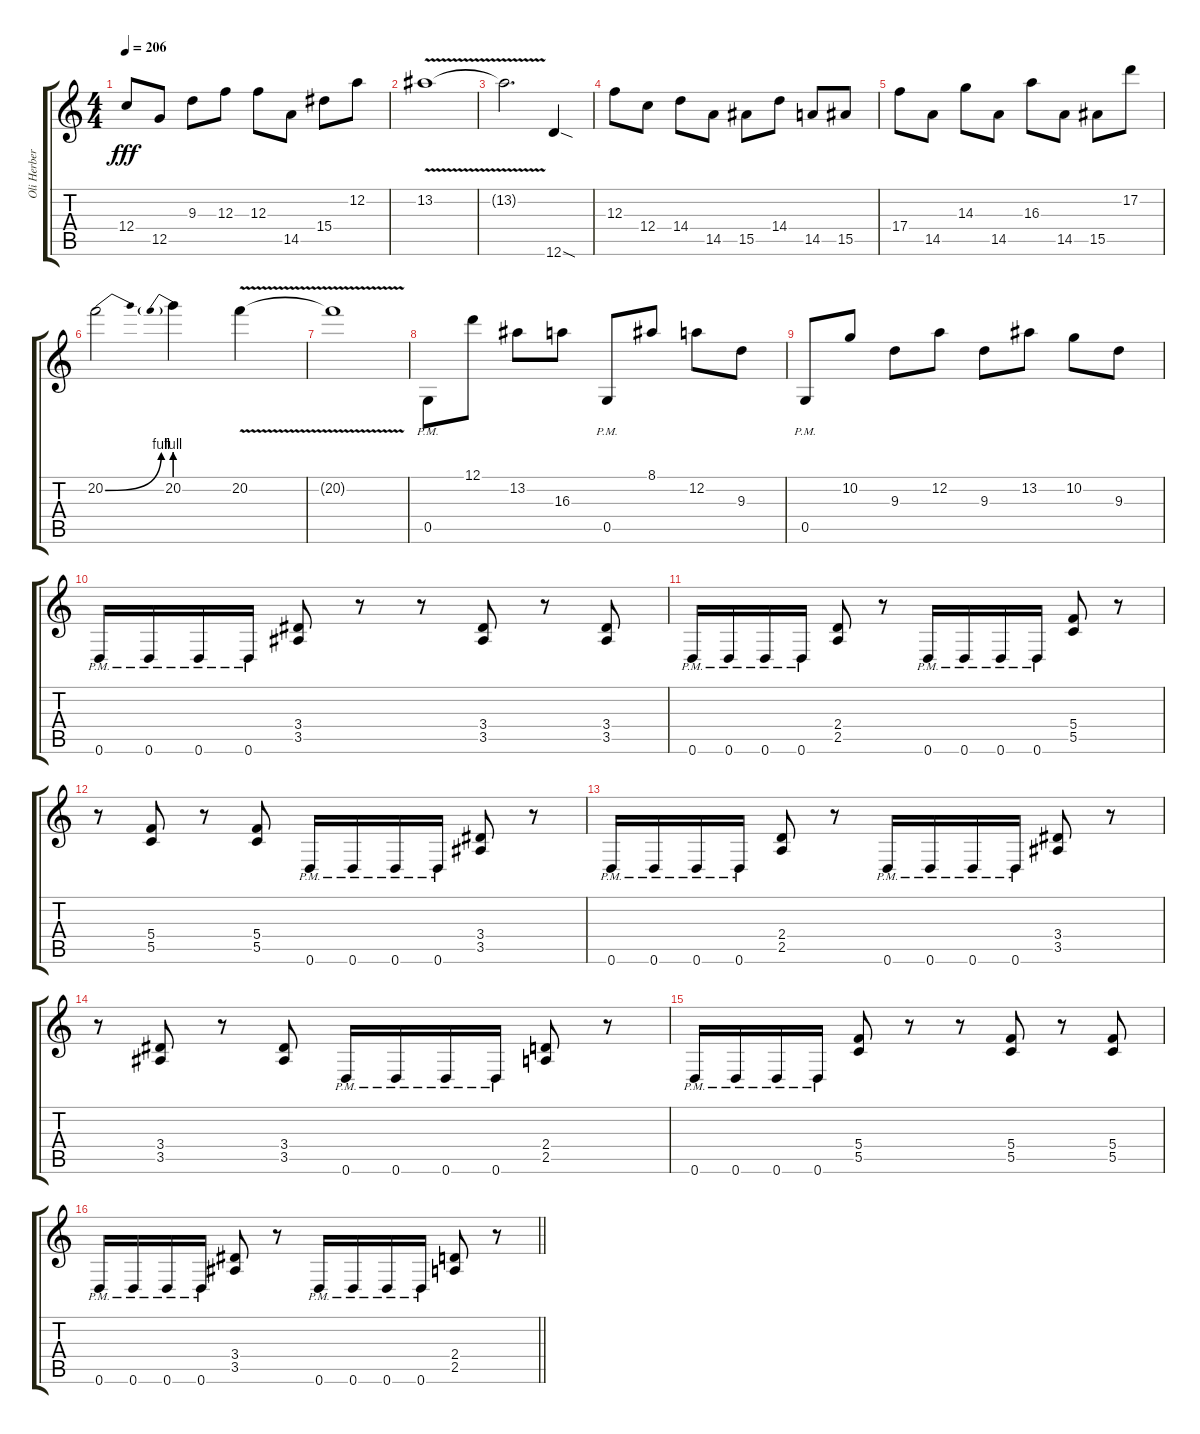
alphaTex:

\track ("Oli Herbert" "Oli Herber") {instrument overdrivenguitar}
\staff {score tabs}
\tuning (D4 A3 F3 C3 G2 D2) {hide}
\ts (4 4)
\tempo 206
\clef g2
\ks c
12.4.8{dy fff} 12.5.8 9.3.8 12.3.8 12.3.8 14.5.8 15.4.8 12.2.8 |
13.2{v}.1 |
13.2{t}.2{d} 12.6{sod}.4 |
12.3.8 12.4.8 14.4.8 14.5.8 15.5.8 14.4.8 14.5.8 15.5.8 |
17.4.8 14.5.8 14.3.8 14.5.8 16.3.8 14.5.8 15.5.8 17.2.8 |
20.2{be (bend 0 0 60 4)}.2 20.2{be (prebend 0 4 60 4)}.4 20.2{v}.4 |
20.2{v t}.1 |
0.5{pm}.8{volume 12 balance 0} 12.1.8 13.2.8 16.3.8 0.5{pm}.8 8.1.8 12.2.8 9.3.8 |
0.5{pm}.8 10.2.8 9.3.8 12.2.8 9.3.8 13.2.8 10.2.8 9.3.8 |
0.6{pm}.16 0.6{pm}.16 0.6{pm}.16 0.6{pm}.16 (3.4 3.5).8 r.8 r.8 (3.4 3.5).8 r.8 (3.4 3.5).8 |
0.6{pm}.16 0.6{pm}.16 0.6{pm}.16 0.6{pm}.16 (2.4 2.5).8 r.8 0.6{pm}.16 0.6{pm}.16 0.6{pm}.16 0.6{pm}.16 (5.4 5.5).8 r.8 |
r.8 (5.4 5.5).8 r.8 (5.4 5.5).8 0.6{pm}.16 0.6{pm}.16 0.6{pm}.16 0.6{pm}.16 (3.4 3.5).8 r.8 |
0.6{pm}.16 0.6{pm}.16 0.6{pm}.16 0.6{pm}.16 (2.4 2.5).8 r.8 0.6{pm}.16 0.6{pm}.16 0.6{pm}.16 0.6{pm}.16 (3.4 3.5).8 r.8 |
r.8 (3.4 3.5).8 r.8 (3.4 3.5).8 0.6{pm}.16 0.6{pm}.16 0.6{pm}.16 0.6{pm}.16 (2.4 2.5).8 r.8 |
0.6{pm}.16 0.6{pm}.16 0.6{pm}.16 0.6{pm}.16 (5.4 5.5).8 r.8 r.8 (5.4 5.5).8 r.8 (5.4 5.5).8 |
\barLineRight lightlight
0.6{pm}.16 0.6{pm}.16 0.6{pm}.16 0.6{pm}.16 (3.4 3.5).8 r.8 0.6{pm}.16 0.6{pm}.16 0.6{pm}.16 0.6{pm}.16 (2.4 2.5).8 r.8
